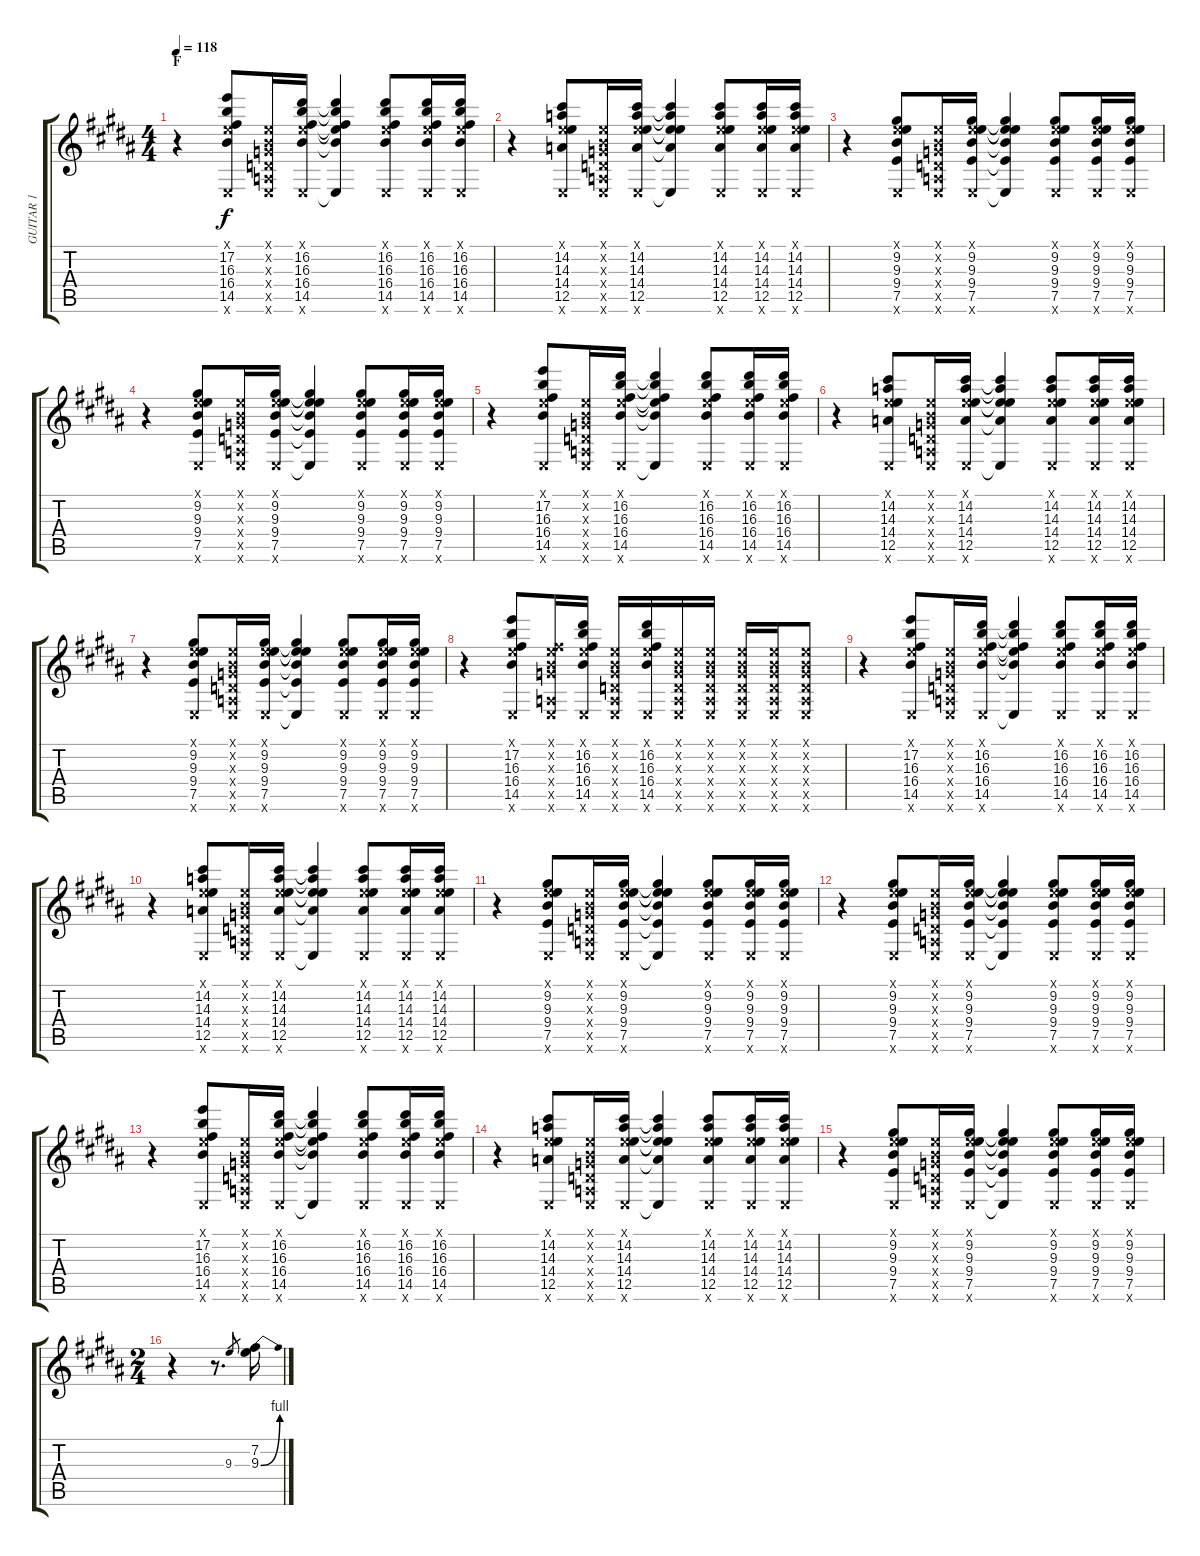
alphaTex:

\track ("GUITAR 1" "GUITAR 1") {instrument distortionguitar}
\staff {score tabs}
\tuning (E4 B3 G3 D3 A2 E2) {hide}
\ts (4 4)
\section ("" "F")
\tempo 118
\clef g2
\ks b
r.4{dy f} (0.1{x} 17.2 16.3 16.4 14.5 0.6{x}).8 (0.1{x} 0.2{x} 0.3{x} 0.4{x} 0.5{x} 0.6{x}).16 (0.1{x} 16.2 16.3 16.4 14.5 0.6{x}).16 (0.1{t} 16.2{t} 16.3{t} 16.4{t} 14.5{t} 0.6{t}).4 (0.1{x} 16.2 16.3 16.4 14.5 0.6{x}).8 (0.1{x} 16.2 16.3 16.4 14.5 0.6{x}).16 (0.1{x} 16.2 16.3 16.4 14.5 0.6{x}).16 |
r.4 (0.1{x} 14.2 14.3 14.4 12.5 0.6{x}).8 (0.1{x} 0.2{x} 0.3{x} 0.4{x} 0.5{x} 0.6{x}).16 (0.1{x} 14.2 14.3 14.4 12.5 0.6{x}).16 (0.1{t} 14.2{t} 14.3{t} 14.4{t} 12.5{t} 0.6{t}).4 (0.1{x} 14.2 14.3 14.4 12.5 0.6{x}).8 (0.1{x} 14.2 14.3 14.4 12.5 0.6{x}).16 (0.1{x} 14.2 14.3 14.4 12.5 0.6{x}).16 |
r.4 (0.1{x} 9.2 9.3 9.4 7.5 0.6{x}).8 (0.1{x} 0.2{x} 0.3{x} 0.4{x} 0.5{x} 0.6{x}).16 (0.1{x} 9.2 9.3 9.4 7.5 0.6{x}).16 (0.1{t} 9.2{t} 9.3{t} 9.4{t} 7.5{t} 0.6{t}).4 (0.1{x} 9.2 9.3 9.4 7.5 0.6{x}).8 (0.1{x} 9.2 9.3 9.4 7.5 0.6{x}).16 (0.1{x} 9.2 9.3 9.4 7.5 0.6{x}).16 |
r.4 (0.1{x} 9.2 9.3 9.4 7.5 0.6{x}).8 (0.1{x} 0.2{x} 0.3{x} 0.4{x} 0.5{x} 0.6{x}).16 (0.1{x} 9.2 9.3 9.4 7.5 0.6{x}).16 (0.1{t} 9.2{t} 9.3{t} 9.4{t} 7.5{t} 0.6{t}).4 (0.1{x} 9.2 9.3 9.4 7.5 0.6{x}).8 (0.1{x} 9.2 9.3 9.4 7.5 0.6{x}).16 (0.1{x} 9.2 9.3 9.4 7.5 0.6{x}).16 |
r.4 (0.1{x} 17.2 16.3 16.4 14.5 0.6{x}).8 (0.1{x} 0.2{x} 0.3{x} 0.4{x} 0.5{x} 0.6{x}).16 (0.1{x} 16.2 16.3 16.4 14.5 0.6{x}).16 (0.1{t} 16.2{t} 16.3{t} 16.4{t} 14.5{t} 0.6{t}).4 (0.1{x} 16.2 16.3 16.4 14.5 0.6{x}).8 (0.1{x} 16.2 16.3 16.4 14.5 0.6{x}).16 (0.1{x} 16.2 16.3 16.4 14.5 0.6{x}).16 |
r.4 (0.1{x} 14.2 14.3 14.4 12.5 0.6{x}).8 (0.1{x} 0.2{x} 0.3{x} 0.4{x} 0.5{x} 0.6{x}).16 (0.1{x} 14.2 14.3 14.4 12.5 0.6{x}).16 (0.1{t} 14.2{t} 14.3{t} 14.4{t} 12.5{t} 0.6{t}).4 (0.1{x} 14.2 14.3 14.4 12.5 0.6{x}).8 (0.1{x} 14.2 14.3 14.4 12.5 0.6{x}).16 (0.1{x} 14.2 14.3 14.4 12.5 0.6{x}).16 |
r.4 (0.1{x} 9.2 9.3 9.4 7.5 0.6{x}).8 (0.1{x} 0.2{x} 0.3{x} 0.4{x} 0.5{x} 0.6{x}).16 (0.1{x} 9.2 9.3 9.4 7.5 0.6{x}).16 (0.1{t} 9.2{t} 9.3{t} 9.4{t} 7.5{t} 0.6{t}).4 (0.1{x} 9.2 9.3 9.4 7.5 0.6{x}).8 (0.1{x} 9.2 9.3 9.4 7.5 0.6{x}).16 (0.1{x} 9.2 9.3 9.4 7.5 0.6{x}).16 |
r.4 (0.1{x} 17.2 16.3 16.4 14.5 0.6{x}).8 (0.1{x} 0.2{x} 0.3{x} 16.4{x} 0.5{x} 0.6{x}).16 (0.1{x} 16.2 16.3 16.4 14.5 0.6{x}).16 (0.1{x} 0.2{x} 0.3{x} 0.4{x} 0.5{x} 0.6{x}).16 (0.1{x} 16.2 16.3 16.4 14.5 0.6{x}).16 (0.1{x} 0.2{x} 0.3{x} 0.4{x} 0.5{x} 0.6{x}).16 (0.1{x} 0.2{x} 0.3{x} 0.4{x} 0.5{x} 0.6{x}).16 (0.1{x} 0.2{x} 0.3{x} 0.4{x} 0.5{x} 0.6{x}).16 (0.1{x} 0.2{x} 0.3{x} 0.4{x} 0.5{x} 0.6{x}).16 (0.1{x} 0.2{x} 0.3{x} 0.4{x} 0.5{x} 0.6{x}).8 |
r.4 (0.1{x} 17.2 16.3 16.4 14.5 0.6{x}).8 (0.1{x} 0.2{x} 0.3{x} 0.4{x} 0.5{x} 0.6{x}).16 (0.1{x} 16.2 16.3 16.4 14.5 0.6{x}).16 (0.1{t} 16.2{t} 16.3{t} 16.4{t} 14.5{t} 0.6{t}).4 (0.1{x} 16.2 16.3 16.4 14.5 0.6{x}).8 (0.1{x} 16.2 16.3 16.4 14.5 0.6{x}).16 (0.1{x} 16.2 16.3 16.4 14.5 0.6{x}).16 |
r.4 (0.1{x} 14.2 14.3 14.4 12.5 0.6{x}).8 (0.1{x} 0.2{x} 0.3{x} 0.4{x} 0.5{x} 0.6{x}).16 (0.1{x} 14.2 14.3 14.4 12.5 0.6{x}).16 (0.1{t} 14.2{t} 14.3{t} 14.4{t} 12.5{t} 0.6{t}).4 (0.1{x} 14.2 14.3 14.4 12.5 0.6{x}).8 (0.1{x} 14.2 14.3 14.4 12.5 0.6{x}).16 (0.1{x} 14.2 14.3 14.4 12.5 0.6{x}).16 |
r.4 (0.1{x} 9.2 9.3 9.4 7.5 0.6{x}).8 (0.1{x} 0.2{x} 0.3{x} 0.4{x} 0.5{x} 0.6{x}).16 (0.1{x} 9.2 9.3 9.4 7.5 0.6{x}).16 (0.1{t} 9.2{t} 9.3{t} 9.4{t} 7.5{t} 0.6{t}).4 (0.1{x} 9.2 9.3 9.4 7.5 0.6{x}).8 (0.1{x} 9.2 9.3 9.4 7.5 0.6{x}).16 (0.1{x} 9.2 9.3 9.4 7.5 0.6{x}).16 |
r.4 (0.1{x} 9.2 9.3 9.4 7.5 0.6{x}).8 (0.1{x} 0.2{x} 0.3{x} 0.4{x} 0.5{x} 0.6{x}).16 (0.1{x} 9.2 9.3 9.4 7.5 0.6{x}).16 (0.1{t} 9.2{t} 9.3{t} 9.4{t} 7.5{t} 0.6{t}).4 (0.1{x} 9.2 9.3 9.4 7.5 0.6{x}).8 (0.1{x} 9.2 9.3 9.4 7.5 0.6{x}).16 (0.1{x} 9.2 9.3 9.4 7.5 0.6{x}).16 |
r.4 (0.1{x} 17.2 16.3 16.4 14.5 0.6{x}).8 (0.1{x} 0.2{x} 0.3{x} 0.4{x} 0.5{x} 0.6{x}).16 (0.1{x} 16.2 16.3 16.4 14.5 0.6{x}).16 (0.1{t} 16.2{t} 16.3{t} 16.4{t} 14.5{t} 0.6{t}).4 (0.1{x} 16.2 16.3 16.4 14.5 0.6{x}).8 (0.1{x} 16.2 16.3 16.4 14.5 0.6{x}).16 (0.1{x} 16.2 16.3 16.4 14.5 0.6{x}).16 |
r.4 (0.1{x} 14.2 14.3 14.4 12.5 0.6{x}).8 (0.1{x} 0.2{x} 0.3{x} 0.4{x} 0.5{x} 0.6{x}).16 (0.1{x} 14.2 14.3 14.4 12.5 0.6{x}).16 (0.1{t} 14.2{t} 14.3{t} 14.4{t} 12.5{t} 0.6{t}).4 (0.1{x} 14.2 14.3 14.4 12.5 0.6{x}).8 (0.1{x} 14.2 14.3 14.4 12.5 0.6{x}).16 (0.1{x} 14.2 14.3 14.4 12.5 0.6{x}).16 |
r.4 (0.1{x} 9.2 9.3 9.4 7.5 0.6{x}).8 (0.1{x} 0.2{x} 0.3{x} 0.4{x} 0.5{x} 0.6{x}).16 (0.1{x} 9.2 9.3 9.4 7.5 0.6{x}).16 (0.1{t} 9.2{t} 9.3{t} 9.4{t} 7.5{t} 0.6{t}).4 (0.1{x} 9.2 9.3 9.4 7.5 0.6{x}).8 (0.1{x} 9.2 9.3 9.4 7.5 0.6{x}).16 (0.1{x} 9.2 9.3 9.4 7.5 0.6{x}).16 |
\ts (2 4)
r.4 r.8{d} 9.3.8{gr} (7.2 9.3{be (bend 0 0 60 4)}).16
